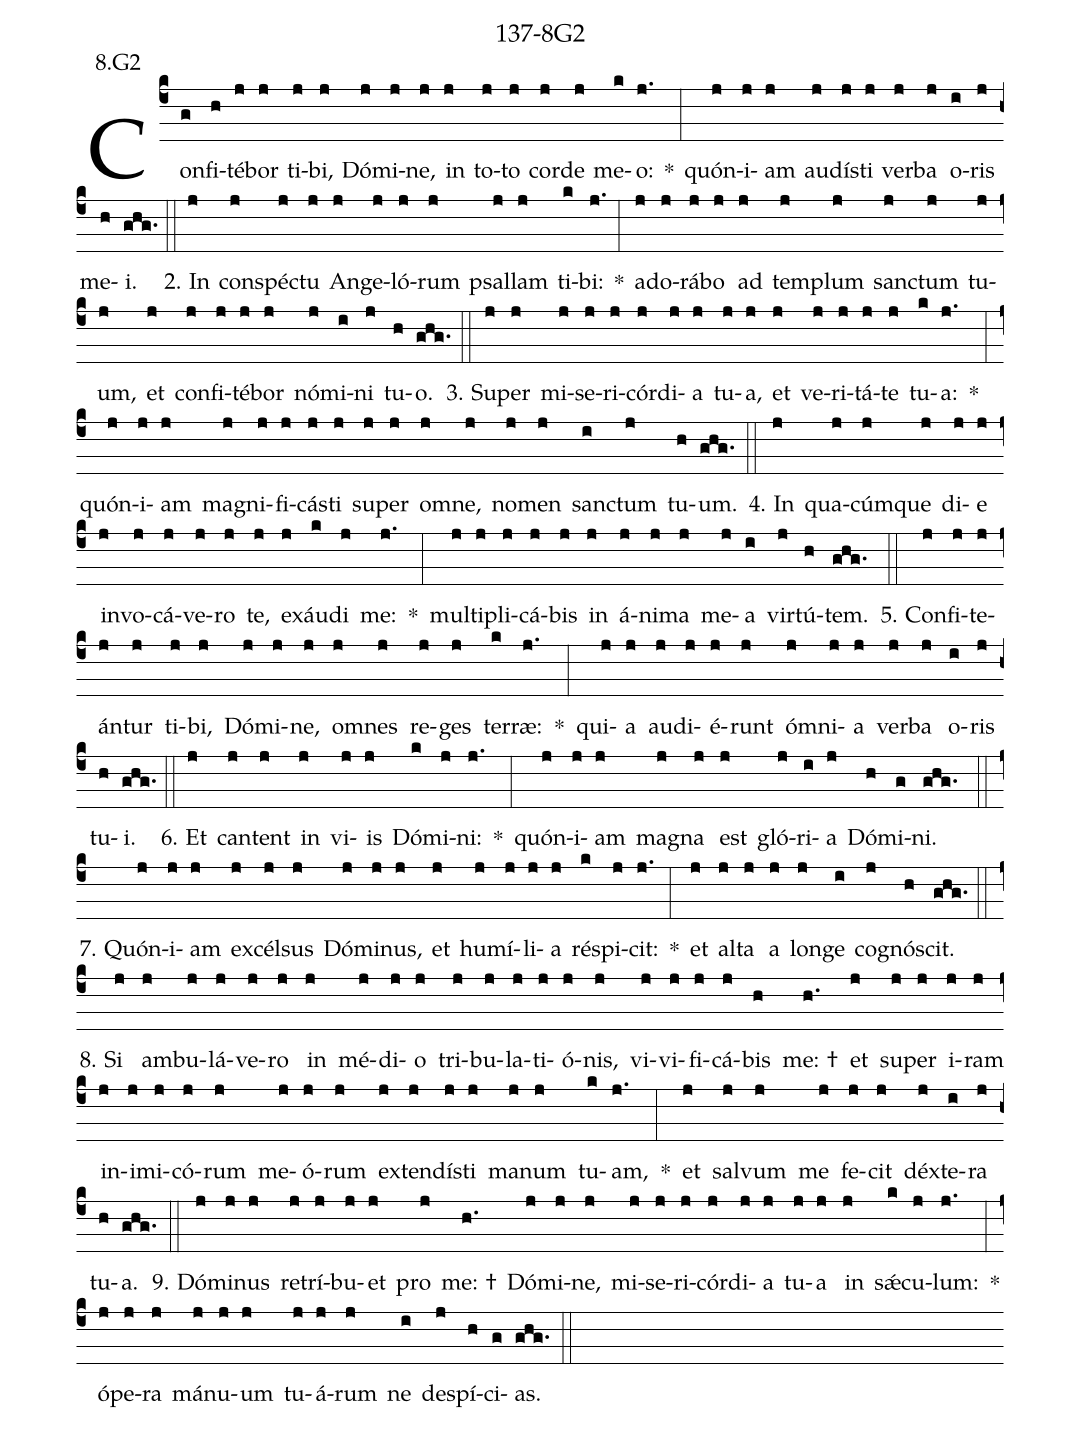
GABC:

name: 137-8G2;
annotation: 8.G2;
%%
(c4)Con(g)fi(h)té(j)bor(j) ti(j)bi,(j) Dó(j)mi(j)ne,(j) in(j) to(j)to(j) cor(j)de(j) me(k)o:(j.) *(:) quón(j)i(j)am(j) au(j)dís(j)ti(j) ver(j)ba(j) o(i)ris(j) me(h)i.(ghg.) (::)
2. In(j) con(j)spéc(j)tu(j) An(j)ge(j)ló(j)rum(j) psal(j)lam(j) ti(k)bi:(j.) *(:) ad(j)o(j)rá(j)bo(j) ad(j) tem(j)plum(j) sanc(j)tum(j) tu(j)um,(j) et(j) con(j)fi(j)té(j)bor(j) nó(j)mi(i)ni(j) tu(h)o.(ghg.) (::)
3. Su(j)per(j) mi(j)se(j)ri(j)cór(j)di(j)a(j) tu(j)a,(j) et(j) ve(j)ri(j)tá(j)te(j) tu(k)a:(j.) *(:) quón(j)i(j)am(j) ma(j)gni(j)fi(j)cás(j)ti(j) su(j)per(j) om(j)ne,(j) no(j)men(j) sanc(i)tum(j) tu(h)um.(ghg.) (::)
4. In(j) qua(j)cúm(j)que(j) di(j)e(j) in(j)vo(j)cá(j)ve(j)ro(j) te,(j) ex(j)áu(k)di(j) me:(j.) *(:) mul(j)ti(j)pli(j)cá(j)bis(j) in(j) á(j)ni(j)ma(j) me(j)a(i) vir(j)tú(h)tem.(ghg.) (::)
5. Con(j)fi(j)te(j)án(j)tur(j) ti(j)bi,(j) Dó(j)mi(j)ne,(j) om(j)nes(j) re(j)ges(j) ter(k)ræ:(j.) *(:) qui(j)a(j) au(j)di(j)é(j)runt(j) óm(j)ni(j)a(j) ver(j)ba(j) o(i)ris(j) tu(h)i.(ghg.) (::)
6. Et(j) can(j)tent(j) in(j) vi(j)is(j) Dó(k)mi(j)ni:(j.) *(:) quón(j)i(j)am(j) ma(j)gna(j) est(j) gló(j)ri(i)a(j) Dó(h)mi(g)ni.(ghg.) (::)
7. Quón(j)i(j)am(j) ex(j)cél(j)sus(j) Dó(j)mi(j)nus,(j) et(j) hu(j)mí(j)li(j)a(j) ré(k)spi(j)cit:(j.) *(:) et(j) al(j)ta(j) a(j) lon(j)ge(i) co(j)gnó(h)scit.(ghg.) (::)
8. Si(j) am(j)bu(j)lá(j)ve(j)ro(j) in(j) mé(j)di(j)o(j) tri(j)bu(j)la(j)ti(j)ó(j)nis,(j) vi(j)vi(j)fi(j)cá(j)bis(h) me: †(h.) et(j) su(j)per(j) i(j)ram(j) in(j)i(j)mi(j)có(j)rum(j) me(j)ó(j)rum(j) ex(j)ten(j)dís(j)ti(j) ma(j)num(j) tu(k)am,(j.) *(:) et(j) sal(j)vum(j) me(j) fe(j)cit(j) déx(j)te(i)ra(j) tu(h)a.(ghg.) (::)
9. Dó(j)mi(j)nus(j) re(j)trí(j)bu(j)et(j) pro(j) me: †(h.) Dó(j)mi(j)ne,(j) mi(j)se(j)ri(j)cór(j)di(j)a(j) tu(j)a(j) in(j) sǽ(k)cu(j)lum:(j.) *(:) ó(j)pe(j)ra(j) má(j)nu(j)um(j) tu(j)á(j)rum(j) ne(i) de(j)spí(h)ci(g)as.(ghg.) (::)
